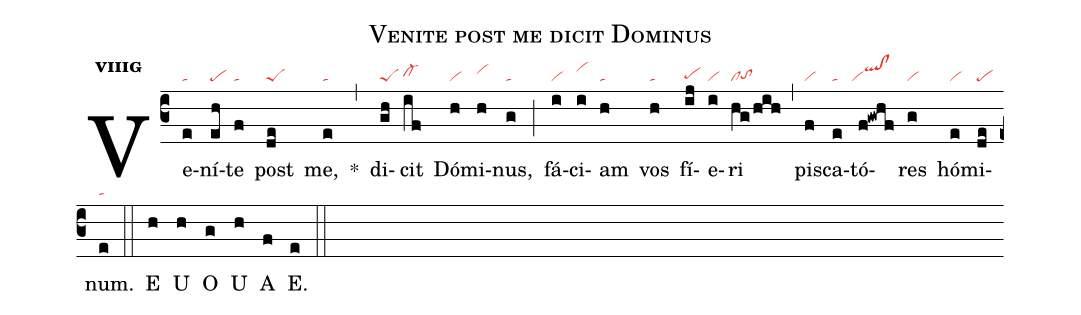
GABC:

name:Venite post me dicit Dominus;
office-part:an;
mode:8g;
nabc-lines:1;
%%
initial-style: 1;
name: Venite post me dicit Dominus;
mode:8;
office-part: Antiphona;
annotation: Ant.;
annotation: viii g;
nabc-lines:1;
%%
(c3) Ve(e|ta)ní(eh|pe)te(f|ta) post(de|peS) me,(e|ta) <sp>*</sp>(,) di(gh|peS)cit(if|cl-hh) Dó(h|vi)mi(h|vihi)nus,(g|ta) (;) fá(i|vi)ci(i|vihj)am(h|ta) vos(h|ta) fí(ij|pehg)e(i|vi)ri(hg/hih|cltohg) (,) pis(f|vi)ca(e|ta)tó(f!gwhf|``viqlhj!clhj)res(g|vi) hó(e|vi)mi(de|pe)num.(e|ta) (::)
<eu>E(h) U(h) O(g) U(h) A(f) E.(e) </eu>(::)
